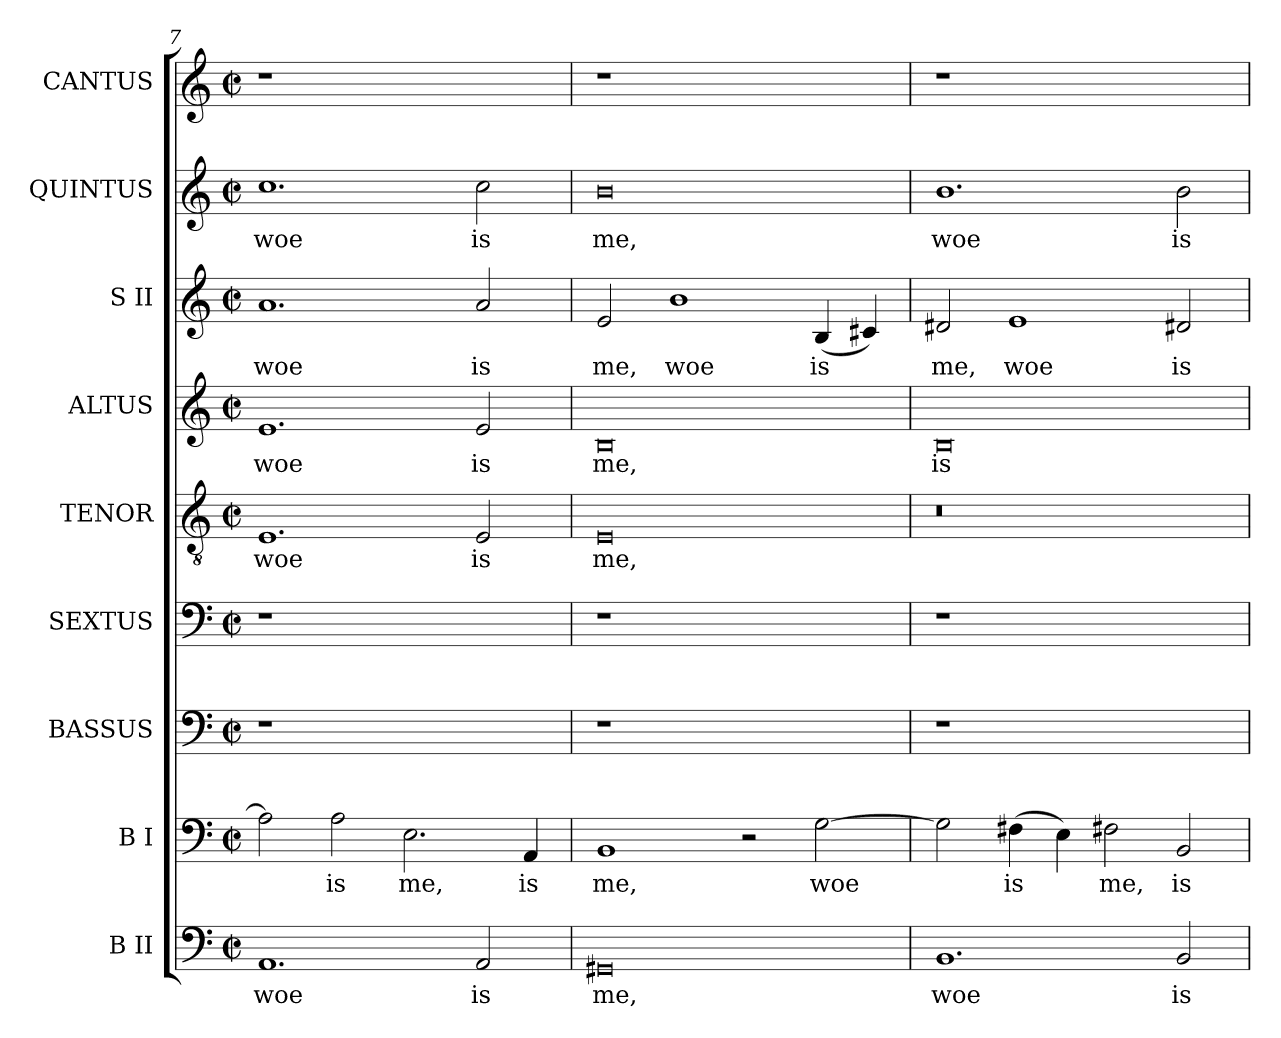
**kern	**text	**kern	**text	**kern	**kern	**kern	**text	**kern	**text	**kern	**text	**kern	**text	**kern
*part9	*part9	*part8	*part8	*part7	*part6	*part5	*part5	*part4	*part4	*part3	*part3	*part2	*part2	*part1
*staff9	*staff9	*staff8	*staff8	*staff7	*staff6	*staff5	*staff5	*staff4	*staff4	*staff3	*staff3	*staff2	*staff2	*staff1
*I"B II	*	*I"B I	*	*I"BASSUS	*I"SEXTUS	*I"TENOR	*	*I"ALTUS	*	*I"S II	*	*I"QUINTUS	*	*I"CANTUS
*I'B II	*	*I'B I	*	*	*	*I'T	*	*I'A	*	*I'S II	*	*	*	*
*clefF4	*	*clefF4	*	*clefF4	*clefF4	*clefGv2	*	*clefG2	*	*clefG2	*	*clefG2	*	*clefG2
*k[]	*	*k[]	*	*k[]	*k[]	*k[]	*	*k[]	*	*k[]	*	*k[]	*	*k[]
*C:	*	*C:	*	*C:	*C:	*C:	*	*C:	*	*C:	*	*C:	*	*C:
*M2/2	*	*M2/2	*	*M2/2	*M2/2	*M2/2	*	*M2/2	*	*M2/2	*	*M2/2	*	*M2/2
*met(c|)	*	*met(c|)	*	*met(c|)	*met(c|)	*met(c|)	*	*met(c|)	*	*met(c|)	*	*met(c|)	*	*met(c|)
=7	=7	=7	=7	=7	=7	=7	=7	=7	=7	=7	=7	=7	=7	=7
!	!LO:LY:b:cj	!	!LO:LY:b	!	!	!	!LO:LY:b:cj	!	!LO:LY:b:rj	!	!LO:LY:b:cj	!	!LO:LY:b:rj	!
1.AA	woe	2A\]	.	1r	1r	1.E	woe	1.e	woe	1.a	woe	1.cc	woe	1r
!	!	!	!LO:LY:b	!	!	!	!	!	!	!	!	!	!	!
.	.	2A\	is	.	.	.	.	.	.	.	.	.	.	.
!	!	!	!LO:LY:b	!	!	!	!	!	!	!	!	!	!	!
.	.	2.E\	me,	1ryy	1ryy	.	.	.	.	.	.	.	.	1ryy
!	!LO:LY:b:cj	!	!	!	!	!	!LO:LY:b:cj	!	!LO:LY:b:rj	!	!LO:LY:b:cj	!	!LO:LY:b:rj	!
2AA/	is	.	.	.	.	2E/	is	2e/	is	2a/	is	2cc\	is	.
!	!	!	!LO:LY:b	!	!	!	!	!	!	!	!	!	!	!
.	.	4AA/	is	.	.	.	.	.	.	.	.	.	.	.
=8	=8	=8	=8	=8	=8	=8	=8	=8	=8	=8	=8	=8	=8	=8
!	!LO:LY:b:cj	!	!LO:LY:b	!	!	!	!LO:LY:b:cj	!	!LO:LY:b:rj	!	!LO:LY:b:cj	!	!LO:LY:b:rj	!
0GG#X	me,	1BB	me,	1r	1r	0E	me,	0B	me,	2e/	me,	0b	me,	1r
!	!	!	!	!	!	!	!	!	!	!	!LO:LY:b:cj	!	!	!
.	.	.	.	.	.	.	.	.	.	1b	woe	.	.	.
.	.	2r	.	1ryy	1ryy	.	.	.	.	.	.	.	.	1ryy
!	!	!	!LO:LY:b	!	!	!	!	!	!	!	!LO:LY:b:cj	!	!	!
.	.	[>2G\	woe	.	.	.	.	.	.	(<4B/	is	.	.	.
!	!	!	!	!	!	!	!	!	!	!	!LO:LY:b:cj	!	!	!
.	.	.	.	.	.	.	.	.	.	4c#X/)	.	.	.	.
=9	=9	=9	=9	=9	=9	=9	=9	=9	=9	=9	=9	=9	=9	=9
!	!LO:LY:b:cj	!	!LO:LY:b	!	!	!	!	!	!LO:LY:b:rj	!	!LO:LY:b:cj	!	!LO:LY:b:rj	!
1.BB	woe	2G\]	.	1r	1r	0r	.	0B	is	2d#X/	me,	1.b	woe	1r
!	!	!	!LO:LY:b	!	!	!	!	!	!	!	!LO:LY:b:cj	!	!	!
.	.	(>4F#X\	is	.	.	.	.	.	.	1e	woe	.	.	.
!	!	!	!LO:LY:b	!	!	!	!	!	!	!	!	!	!	!
.	.	4E\)	.	.	.	.	.	.	.	.	.	.	.	.
!	!	!	!LO:LY:b	!	!	!	!	!	!	!	!	!	!	!
.	.	2F#X\	me,	1ryy	1ryy	.	.	.	.	.	.	.	.	1ryy
!	!LO:LY:b:cj	!	!LO:LY:b	!	!	!	!	!	!	!	!LO:LY:b:cj	!	!LO:LY:b:rj	!
2BB/	is	2BB/	is	.	.	.	.	.	.	2d#X/	is	2b\	is	.
=	=	=	=	=	=	=	=	=	=	=	=	=	=	=
*-	*-	*-	*-	*-	*-	*-	*-	*-	*-	*-	*-	*-	*-	*-
